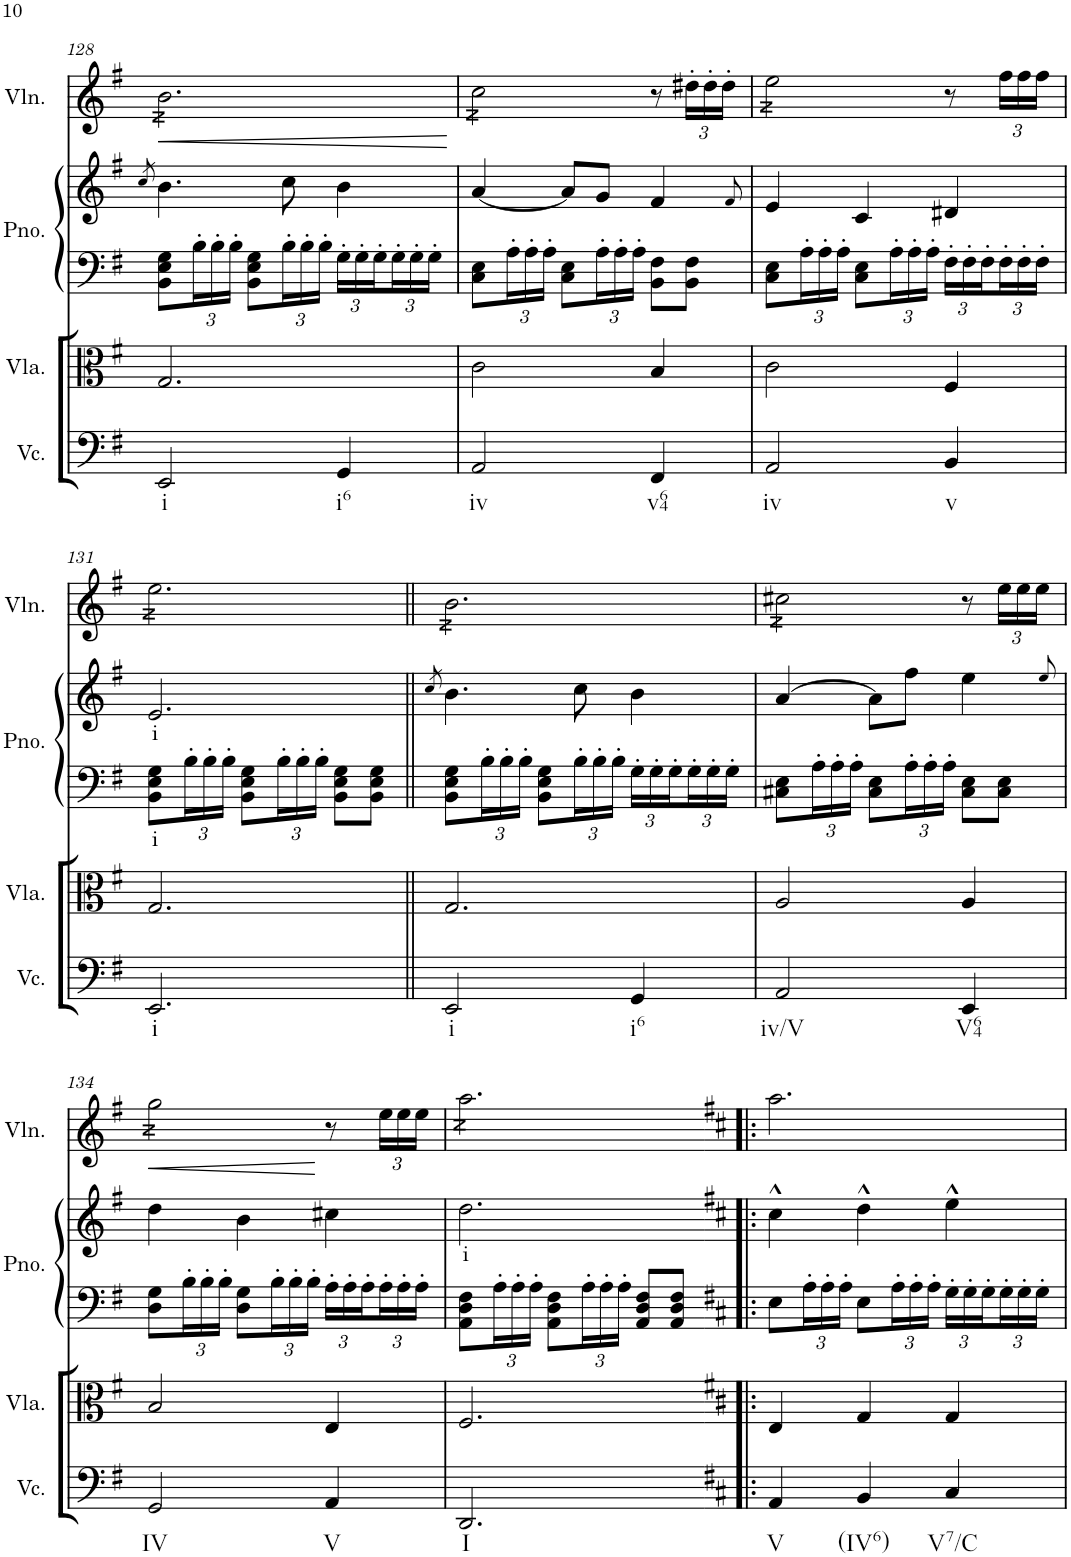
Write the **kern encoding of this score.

**kern	**kern	**harte	**kern	**kern	**harte	**kern	**dynam
*part4	*part3	*part3	*part2	*part2	*part2	*part1	*part1
*staff5	*staff4	*	*staff3	*staff2	*	*staff1	*staff1
*I"Violoncello	*I"Viola	*	*I"Grand Piano	*	*	*I"Violin	*
*I'Vc.	*I'Vla.	*	*I'Pno.	*	*	*I'Vln.	*
!!LO:PB:g=z
*clefF4	*clefC3	*	*clefF4	*clefG2	*	*clefG2	*
*k[f#]	*k[f#]	*	*k[f#]	*k[f#]	*	*k[f#]	*
*M3/4	*M3/4	*	*M3/4	*M3/4	*	*M3/4	*
=128	=128	=128	=128	=128	=128	=128	=128
.	.	.	.	8qcc/	.	.	.
!LO:TX:b:t=i	!	!	!	!	!	!	!
!	!	!	!	!	!	!	!LO:HP:b
2EE/	2.G/	.	8BB\ 8E\ 8G\L	4.b\	.	2.b@4@\	<
*	*	*	*Xbrackettup	*	*	*	*
.	.	.	24B'\L	.	.	.	.
.	.	.	24B'\	.	.	.	.
.	.	.	24B'\JJ	.	.	.	.
.	.	.	8BB\ 8E\ 8G\L	.	.	.	.
.	.	.	24B'\L	8cc\	.	.	.
.	.	.	24B'\	.	.	.	.
.	.	.	24B'\JJ	.	.	.	.
!LO:TX:b:t=i6	!	!	!	!	!	!	!
4GG/	.	.	24G'\LL	4b\	.	.	.
.	.	.	24G'\	.	.	.	.
.	.	.	24G'\	.	.	.	.
.	.	.	24G'\	.	.	.	.
.	.	.	24G'\	.	.	.	.
.	.	.	24G'\JJ	.	.	.	.
.	.	.	.	.	.	.	[
=129	=129	=129	=129	=129	=129	=129	=129
!LO:TX:b:t=iv	!	!	!	!	!	!	!
2AA/	2c\	.	8C\ 8E\L	[4a/	.	2cc@4@\	.
.	.	.	24A'\L	.	.	.	.
.	.	.	24A'\	.	.	.	.
.	.	.	24A'\JJ	.	.	.	.
.	.	.	8C\ 8E\L	8a/L]	.	.	.
.	.	.	24A'\L	8g/J	.	.	.
.	.	.	24A'\	.	.	.	.
.	.	.	24A'\JJ	.	.	.	.
!LO:TX:b:t=v64	!	!	!	!	!	!	!
4FF#/	4B/	.	8BB\ 8F#\L	4f#/	.	8r	.
*	*	*	*	*	*	*Xbrackettup	*
.	.	.	8BB\ 8F#\J	.	.	24dd#X'\LL	.
.	.	.	.	.	.	24dd#'\	.
.	.	.	.	.	.	24dd#'\JJ	.
.	.	.	.	8qf#/	.	.	.
=130	=130	=130	=130	=130	=130	=130	=130
!LO:TX:b:t=iv	!	!	!	!	!	!	!
2AA/	2c\	.	8C\ 8E\L	4e/	.	2ee@4@\	.
.	.	.	24A'\L	.	.	.	.
.	.	.	24A'\	.	.	.	.
.	.	.	24A'\JJ	.	.	.	.
.	.	.	8C\ 8E\L	4c/	.	.	.
.	.	.	24A'\L	.	.	.	.
.	.	.	24A'\	.	.	.	.
.	.	.	24A'\JJ	.	.	.	.
!LO:TX:b:t=v	!	!	!	!	!	!	!
4BB/	4F#/	.	24F#'\LL	4d#X/	.	8r	.
.	.	.	24F#'\	.	.	.	.
.	.	.	24F#'\	.	.	.	.
.	.	.	24F#'\	.	.	24ff#\LL	.
.	.	.	24F#'\	.	.	24ff#\	.
.	.	.	24F#'\JJ	.	.	24ff#\JJ	.
!!LO:LB:g=z
=131	=131	=131	=131	=131	=131	=131	=131
!LO:TX:b:t=i	!	!LO:H:kt=i	!	!	!LO:H:kt=i	!	!
2.EE/	2.G/	N	8BB\ 8E\ 8G\L	2.e/	N	2.ee@4@\	.
.	.	.	24B'\L	.	.	.	.
.	.	.	24B'\	.	.	.	.
.	.	.	24B'\JJ	.	.	.	.
.	.	.	8BB\ 8E\ 8G\L	.	.	.	.
.	.	.	24B'\L	.	.	.	.
.	.	.	24B'\	.	.	.	.
.	.	.	24B'\JJ	.	.	.	.
.	.	.	8BB\ 8E\ 8G\L	.	.	.	.
.	.	.	8BB\ 8E\ 8G\J	.	.	.	.
=132||	=132||	=132||	=132||	=132||	=132||	=132||	=132||
.	.	.	.	8qcc/	.	.	.
!LO:TX:b:t=i	!	!	!	!	!	!	!
2EE/	2.G/	.	8BB\ 8E\ 8G\L	4.b\	.	2.b@4@\	.
.	.	.	24B'\L	.	.	.	.
.	.	.	24B'\	.	.	.	.
.	.	.	24B'\JJ	.	.	.	.
.	.	.	8BB\ 8E\ 8G\L	.	.	.	.
.	.	.	24B'\L	8cc\	.	.	.
.	.	.	24B'\	.	.	.	.
.	.	.	24B'\JJ	.	.	.	.
!LO:TX:b:t=i6	!	!	!	!	!	!	!
4GG/	.	.	24G'\LL	4b\	.	.	.
.	.	.	24G'\	.	.	.	.
.	.	.	24G'\	.	.	.	.
.	.	.	24G'\	.	.	.	.
.	.	.	24G'\	.	.	.	.
.	.	.	24G'\JJ	.	.	.	.
=133	=133	=133	=133	=133	=133	=133	=133
!LO:TX:b:t=iv/V	!	!	!	!	!	!	!
2AA/	2A/	.	8C#X\ 8E\L	[4a/	.	2cc#X@4@\	.
.	.	.	24A'\L	.	.	.	.
.	.	.	24A'\	.	.	.	.
.	.	.	24A'\JJ	.	.	.	.
.	.	.	8C#\ 8E\L	8a\L]	.	.	.
.	.	.	24A'\L	8ff#\J	.	.	.
.	.	.	24A'\	.	.	.	.
.	.	.	24A'\JJ	.	.	.	.
!LO:TX:b:t=V64	!	!	!	!	!	!	!
4EE/	4A/	.	8C#\ 8E\L	4ee\	.	8r	.
.	.	.	8C#\ 8E\J	.	.	24ee\LL	.
.	.	.	.	.	.	24ee\	.
.	.	.	.	.	.	24ee\JJ	.
.	.	.	.	8qee/	.	.	.
!!LO:LB:g=z
=134	=134	=134	=134	=134	=134	=134	=134
!LO:TX:b:t=IV	!	!	!	!	!	!	!
!	!	!	!	!	!	!	!LO:HP:b
2GG/	2B/	.	8D\ 8G\L	4dd\	.	2gg@4@\	<
.	.	.	24B'\L	.	.	.	.
.	.	.	24B'\	.	.	.	.
.	.	.	24B'\JJ	.	.	.	.
.	.	.	8D\ 8G\L	4b\	.	.	.
.	.	.	24B'\L	.	.	.	.
.	.	.	24B'\	.	.	.	.
.	.	.	24B'\JJ	.	.	.	.
!LO:TX:b:t=V	!	!	!	!	!	!	!
4AA/	4E/	.	24A'\LL	4cc#X\	.	8r	[
.	.	.	24A'\	.	.	.	.
.	.	.	24A'\	.	.	.	.
.	.	.	24A'\	.	.	24ee\LL	.
.	.	.	24A'\	.	.	24ee\	.
.	.	.	24A'\JJ	.	.	24ee\JJ	.
=135	=135	=135	=135	=135	=135	=135	=135
!LO:TX:b:t=I	!	!	!	!	!LO:H:kt=i	!	!
2.DD/	2.F#/	.	8AA\ 8D\ 8F#\L	2.dd\	N	2.aa@4@\	.
.	.	.	24A'\L	.	.	.	.
.	.	.	24A'\	.	.	.	.
.	.	.	24A'\JJ	.	.	.	.
.	.	.	8AA\ 8D\ 8F#\L	.	.	.	.
.	.	.	24A'\L	.	.	.	.
.	.	.	24A'\	.	.	.	.
.	.	.	24A'\JJ	.	.	.	.
.	.	.	8AA/ 8D/ 8F#/L	.	.	.	.
.	.	.	8AA/ 8D/ 8F#/J	.	.	.	.
=136!|:	=136!|:	=136!|:	=136!|:	=136!|:	=136!|:	=136!|:	=136!|:
*k[f#c#]	*k[f#c#]	*	*k[f#c#]	*k[f#c#]	*	*k[f#c#]	*
!LO:TX:b:t=V	!	!	!	!	!	!	!
4AA/	4E/	.	8E\L	4cc#^^\	.	2.aa\	.
.	.	.	24A'\L	.	.	.	.
.	.	.	24A'\	.	.	.	.
.	.	.	24A'\JJ	.	.	.	.
!LO:TX:b:t=(IV6)	!	!	!	!	!	!	!
4BB/	4G/	.	8E\L	4dd^^\	.	.	.
.	.	.	24A'\L	.	.	.	.
.	.	.	24A'\	.	.	.	.
.	.	.	24A'\JJ	.	.	.	.
!LO:TX:b:t=V7/C	!	!	!	!	!	!	!
4C#/	4G/	.	24G'\LL	4ee^^\	.	.	.
.	.	.	24G'\	.	.	.	.
.	.	.	24G'\	.	.	.	.
.	.	.	24G'\	.	.	.	.
.	.	.	24G'\	.	.	.	.
.	.	.	24G'\JJ	.	.	.	.
=	=	=	=	=	=	=	=
*-	*-	*-	*-	*-	*-	*-	*-
